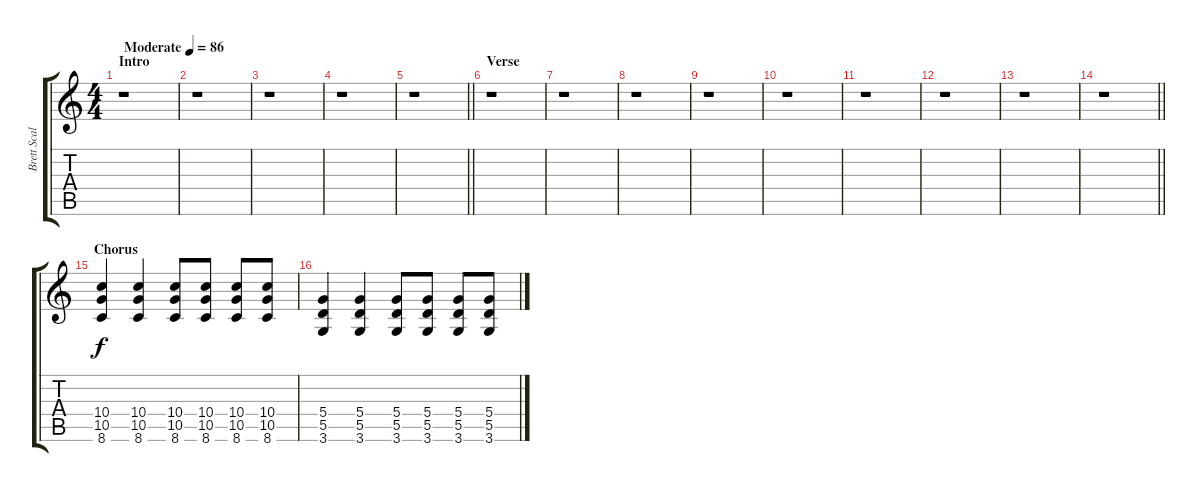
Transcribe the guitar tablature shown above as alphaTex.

\track ("Brett Scallions (Rhythm Guitar)" "Brett Scal") {instrument distortionguitar}
\staff {score tabs}
\tuning (E4 B3 G3 D3 A2 E2) {hide}
\ts (4 4)
\section ("" "Intro")
\tempo (86 "Moderate")
\clef g2
\ks c
r.1{dy f instrument distortionguitar} |
r.1 |
r.1 |
r.1 |
\barLineRight lightlight
r.1 |
\section ("" "Verse")
r.1 |
r.1 |
r.1 |
r.1 |
r.1 |
r.1 |
r.1 |
r.1 |
\barLineRight lightlight
r.1 |
\section ("" "Chorus")
(10.4 10.5 8.6).4 (10.4 10.5 8.6).4 (10.4 10.5 8.6).8 (10.4 10.5 8.6).8 (10.4 10.5 8.6).8 (10.4 10.5 8.6).8 |
(5.4 5.5 3.6).4 (5.4 5.5 3.6).4 (5.4 5.5 3.6).8 (5.4 5.5 3.6).8 (5.4 5.5 3.6).8 (5.4 5.5 3.6).8
